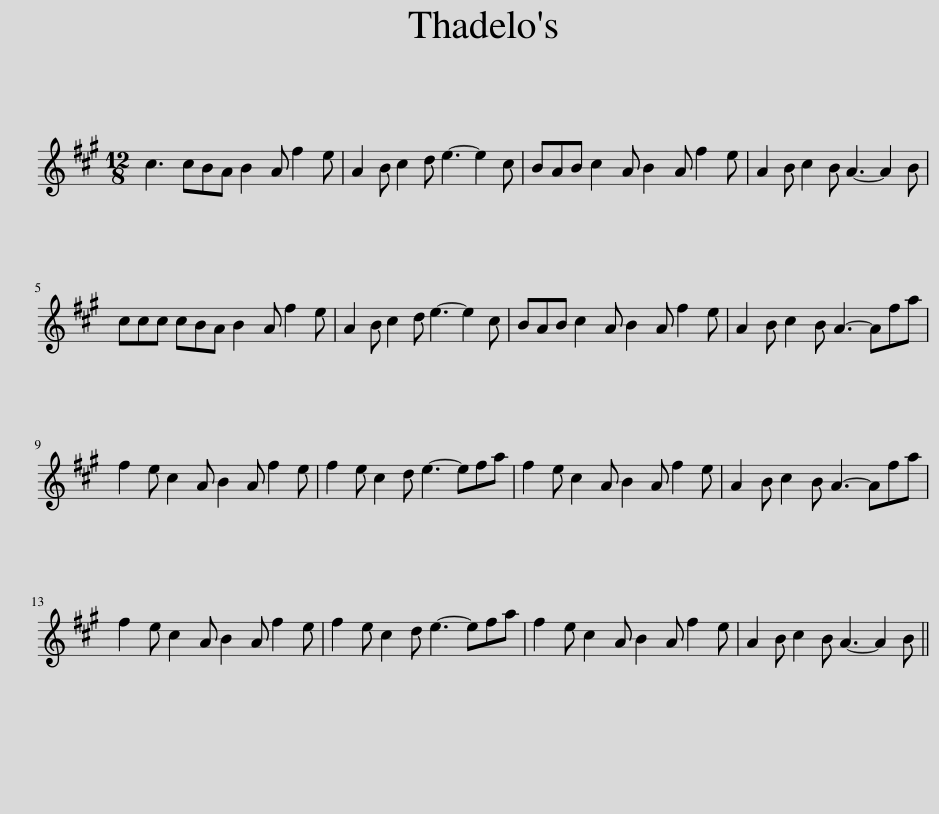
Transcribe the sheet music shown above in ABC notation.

X:1
L:1/8
M:12/8
I:linebreak $
K:A
V:1 treble
V:1
 c3 cBA B2 A f2 e | A2 B c2 d e3- e2 c | BAB c2 A B2 A f2 e | A2 B c2 B A3- A2 B |$ ccc cBA B2 A f2 e | %5
 A2 B c2 d e3- e2 c | BAB c2 A B2 A f2 e | A2 B c2 B A3- Afa |$ f2 e c2 A B2 A f2 e | f2 e c2 d e3- efa | %10
 f2 e c2 A B2 A f2 e | A2 B c2 B A3- Afa |$ f2 e c2 A B2 A f2 e | f2 e c2 d e3- efa | f2 e c2 A B2 A f2 e | %15
 A2 B c2 B A3- A2 B || %16
